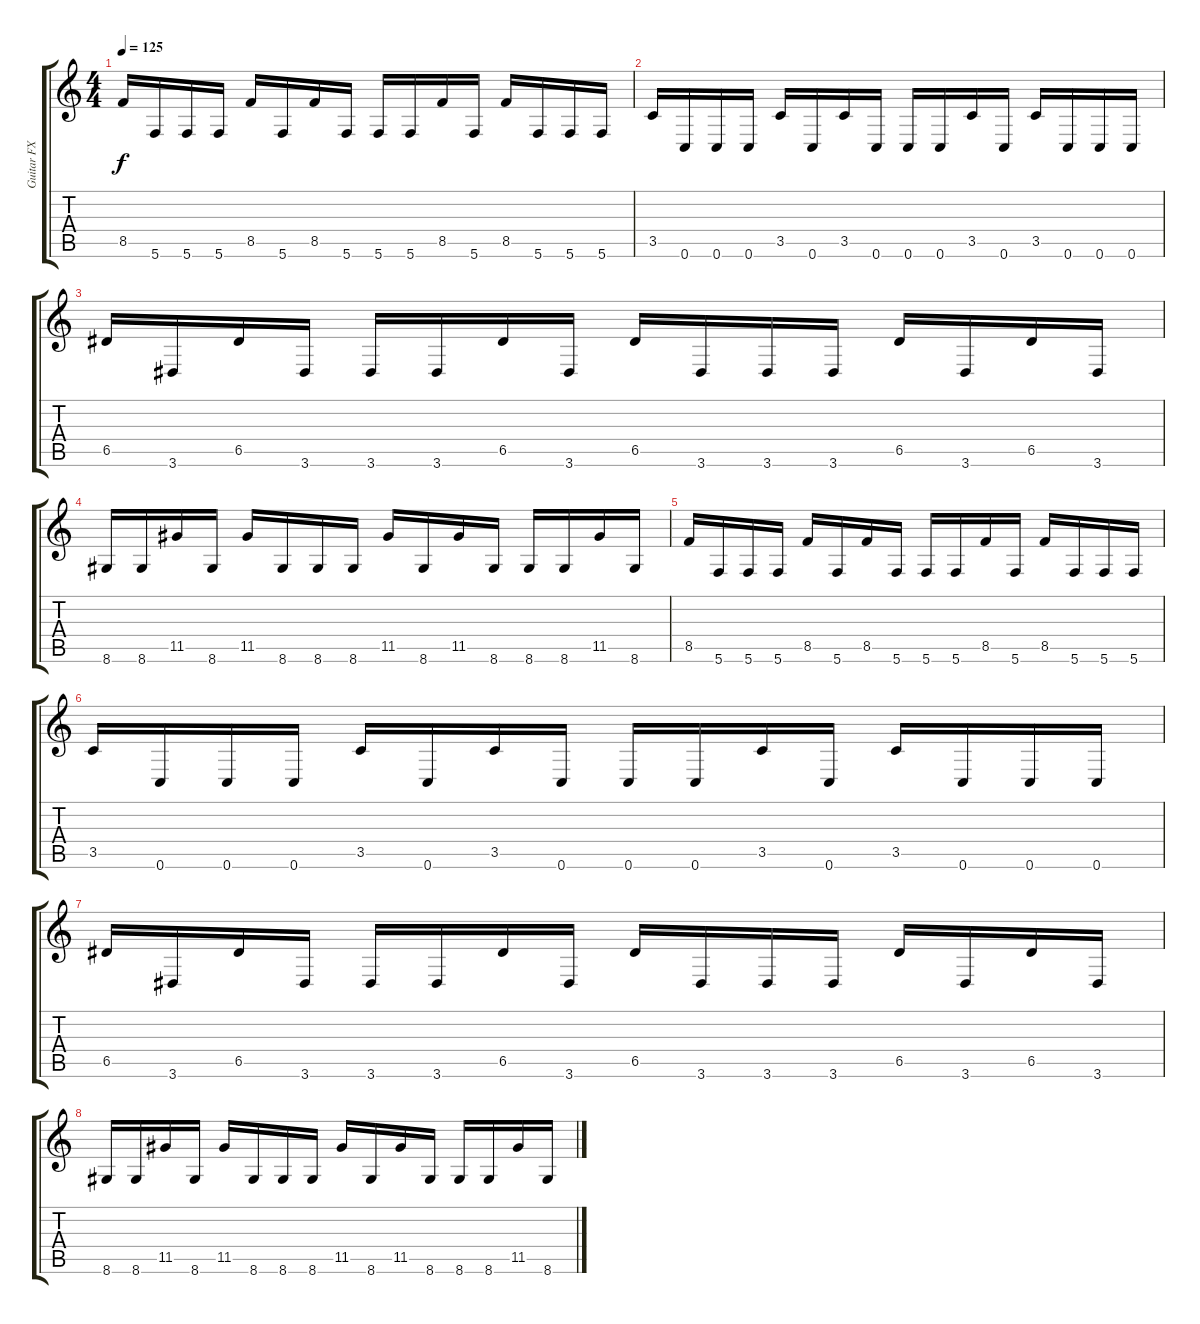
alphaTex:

\track ("Guitar FX" "Guitar FX") {instrument overdrivenguitar}
\staff {score tabs}
\tuning (E4 B3 G3 D3 A2 C2) {hide}
\ts (4 4)
\tempo 125
\clef g2
\ks c
8.5.16{dy f balance 16} 5.6.16{balance 0} 5.6.16{balance 16} 5.6.16{balance 0} 8.5.16{balance 16} 5.6.16{balance 0} 8.5.16{balance 16} 5.6.16{balance 0} 5.6.16{balance 16} 5.6.16{balance 0} 8.5.16{balance 16} 5.6.16{balance 0} 8.5.16{balance 16} 5.6.16{balance 0} 5.6.16{balance 16} 5.6.16{balance 0} |
3.5.16{balance 16} 0.6.16{balance 0} 0.6.16{balance 16} 0.6.16{balance 0} 3.5.16{balance 16} 0.6.16{balance 0} 3.5.16{balance 16} 0.6.16{balance 0} 0.6.16{balance 16} 0.6.16{balance 0} 3.5.16{balance 16} 0.6.16{balance 0} 3.5.16{balance 16} 0.6.16{balance 0} 0.6.16{balance 16} 0.6.16{balance 0} |
6.5.16{balance 16} 3.6.16{balance 0} 6.5.16{balance 16} 3.6.16{balance 0} 3.6.16{balance 16} 3.6.16{balance 0} 6.5.16{balance 16} 3.6.16{balance 0} 6.5.16{balance 16} 3.6.16{balance 0} 3.6.16{balance 16} 3.6.16{balance 0} 6.5.16{balance 16} 3.6.16{balance 0} 6.5.16{balance 16} 3.6.16{balance 0} |
8.6.16{balance 16} 8.6.16{balance 0} 11.5.16{balance 16} 8.6.16{balance 0} 11.5.16{balance 16} 8.6.16{balance 0} 8.6.16{balance 16} 8.6.16{balance 0} 11.5.16{balance 16} 8.6.16{balance 0} 11.5.16{balance 16} 8.6.16{balance 0} 8.6.16{balance 16} 8.6.16{balance 0} 11.5.16{balance 16} 8.6.16{balance 0} |
8.5.16{balance 16} 5.6.16{balance 0} 5.6.16{balance 16} 5.6.16{balance 0} 8.5.16{balance 16} 5.6.16{balance 0} 8.5.16{balance 16} 5.6.16{balance 0} 5.6.16{balance 16} 5.6.16{balance 0} 8.5.16{balance 16} 5.6.16{balance 0} 8.5.16{balance 16} 5.6.16{balance 0} 5.6.16{balance 16} 5.6.16{balance 0} |
3.5.16{balance 16} 0.6.16{balance 0} 0.6.16{balance 16} 0.6.16{balance 0} 3.5.16{balance 16} 0.6.16{balance 0} 3.5.16{balance 16} 0.6.16{balance 0} 0.6.16{balance 16} 0.6.16{balance 0} 3.5.16{balance 16} 0.6.16{balance 0} 3.5.16{balance 16} 0.6.16{balance 0} 0.6.16{balance 16} 0.6.16{balance 0} |
6.5.16{balance 16} 3.6.16{balance 0} 6.5.16{balance 16} 3.6.16{balance 0} 3.6.16{balance 16} 3.6.16{balance 0} 6.5.16{balance 16} 3.6.16{balance 0} 6.5.16{balance 16} 3.6.16{balance 0} 3.6.16{balance 16} 3.6.16{balance 0} 6.5.16{balance 16} 3.6.16{balance 0} 6.5.16{balance 16} 3.6.16{balance 0} |
8.6.16{balance 16} 8.6.16{balance 0} 11.5.16{balance 16} 8.6.16{balance 0} 11.5.16{balance 16} 8.6.16{balance 0} 8.6.16{balance 16} 8.6.16{balance 0} 11.5.16{balance 16} 8.6.16{balance 0} 11.5.16{balance 16} 8.6.16{balance 0} 8.6.16{balance 16} 8.6.16{balance 0} 11.5.16{balance 16} 8.6.16{balance 0}
